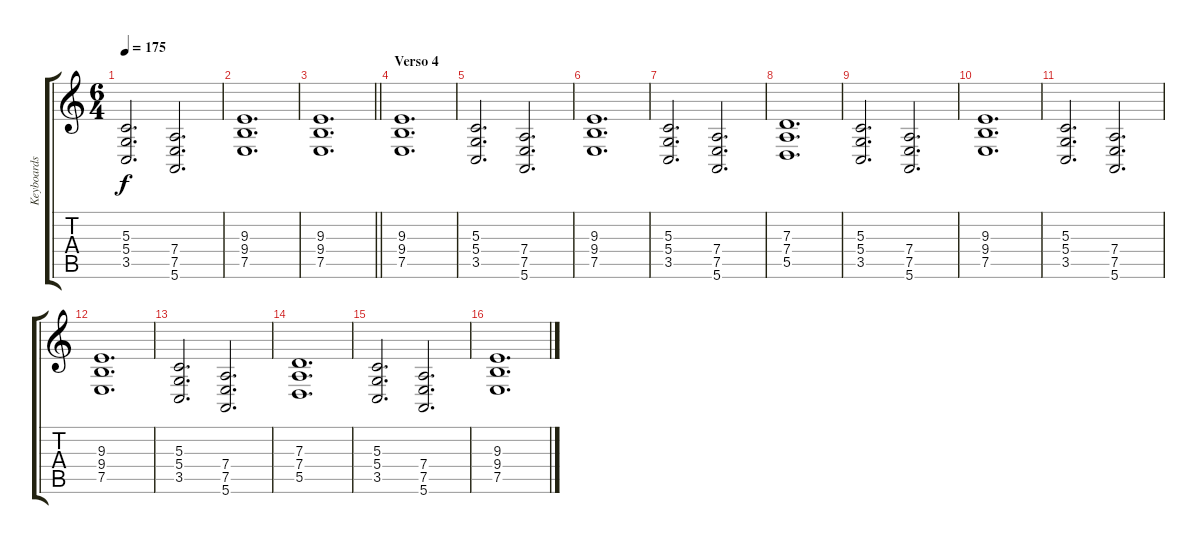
\track ("Keyboards" "Keyboards") {instrument stringensemble1}
\staff {score tabs}
\tuning (E4 B3 G3 D3 A2 E2) {hide}
\ts (6 4)
\tempo 175
\clef g2
\ks c
(5.3 5.4 3.5).2{d dy f} (7.4 7.5 5.6).2{d} |
(9.3 9.4 7.5).1{d} |
\barLineRight lightlight
(9.3 9.4 7.5).1{d} |
\section ("" "Verso 4")
(9.3 9.4 7.5).1{d} |
(5.3 5.4 3.5).2{d} (7.4 7.5 5.6).2{d} |
(9.3 9.4 7.5).1{d} |
(5.3 5.4 3.5).2{d} (7.4 7.5 5.6).2{d} |
(7.3 7.4 5.5).1{d} |
(5.3 5.4 3.5).2{d} (7.4 7.5 5.6).2{d} |
(9.3 9.4 7.5).1{d} |
(5.3 5.4 3.5).2{d} (7.4 7.5 5.6).2{d} |
(9.3 9.4 7.5).1{d} |
(5.3 5.4 3.5).2{d} (7.4 7.5 5.6).2{d} |
(7.3 7.4 5.5).1{d} |
(5.3 5.4 3.5).2{d} (7.4 7.5 5.6).2{d} |
(9.3 9.4 7.5).1{d}
